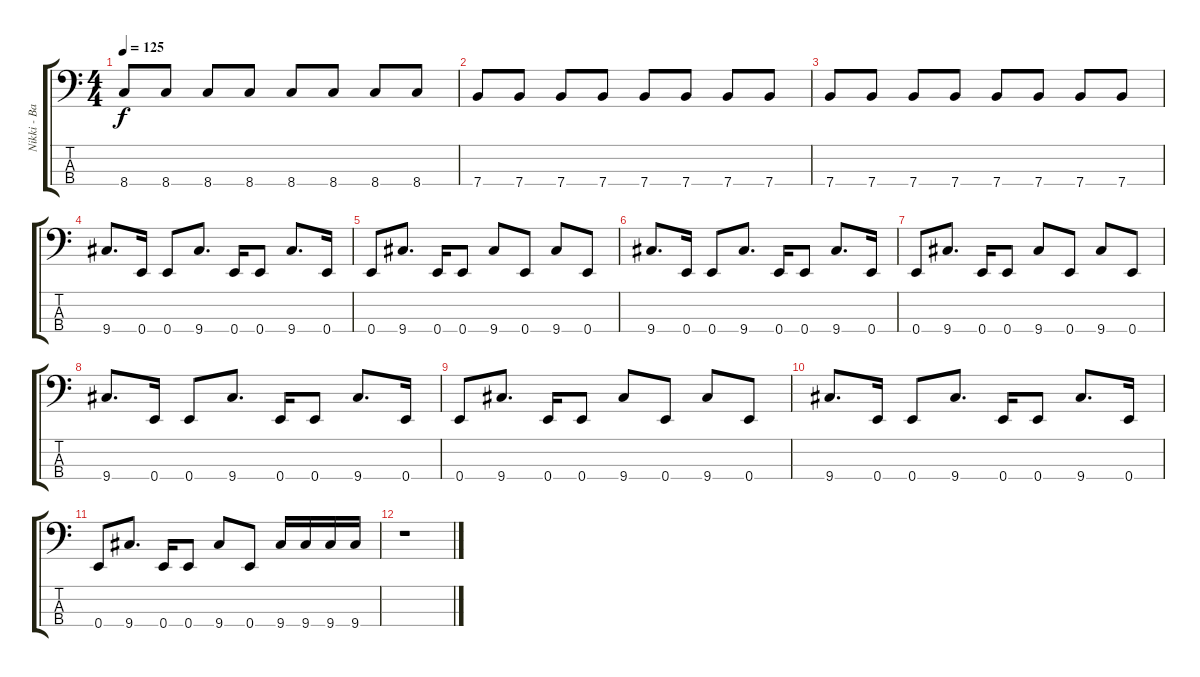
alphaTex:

\track ("Nikki - Bass" "Nikki - Ba") {instrument electricbasspick}
\staff {score tabs}
\tuning (G2 D2 A1 E1) {hide}
\ts (4 4)
\tempo 125
\clef f4
\ks c
8.4.8{dy f} 8.4.8 8.4.8 8.4.8 8.4.8 8.4.8 8.4.8 8.4.8 |
7.4.8 7.4.8 7.4.8 7.4.8 7.4.8 7.4.8 7.4.8 7.4.8 |
7.4.8 7.4.8 7.4.8 7.4.8 7.4.8 7.4.8 7.4.8 7.4.8 |
9.4.8{d} 0.4.16 0.4.8{beam merge} 9.4.8{d} 0.4.16 0.4.8 9.4.8{d} 0.4.16 |
0.4.8{beam merge} 9.4.8{d} 0.4.16 0.4.8 9.4.8 0.4.8 9.4.8 0.4.8 |
9.4.8{d} 0.4.16 0.4.8{beam merge} 9.4.8{d} 0.4.16 0.4.8 9.4.8{d} 0.4.16 |
0.4.8{beam merge} 9.4.8{d} 0.4.16 0.4.8 9.4.8 0.4.8 9.4.8 0.4.8 |
9.4.8{d} 0.4.16 0.4.8{beam merge} 9.4.8{d} 0.4.16 0.4.8 9.4.8{d} 0.4.16 |
0.4.8{beam merge} 9.4.8{d} 0.4.16 0.4.8 9.4.8 0.4.8 9.4.8 0.4.8 |
9.4.8{d} 0.4.16 0.4.8{beam merge} 9.4.8{d} 0.4.16 0.4.8 9.4.8{d} 0.4.16 |
0.4.8{beam merge} 9.4.8{d} 0.4.16 0.4.8 9.4.8 0.4.8 9.4.16 9.4.16 9.4.16 9.4.16 |
r.1
